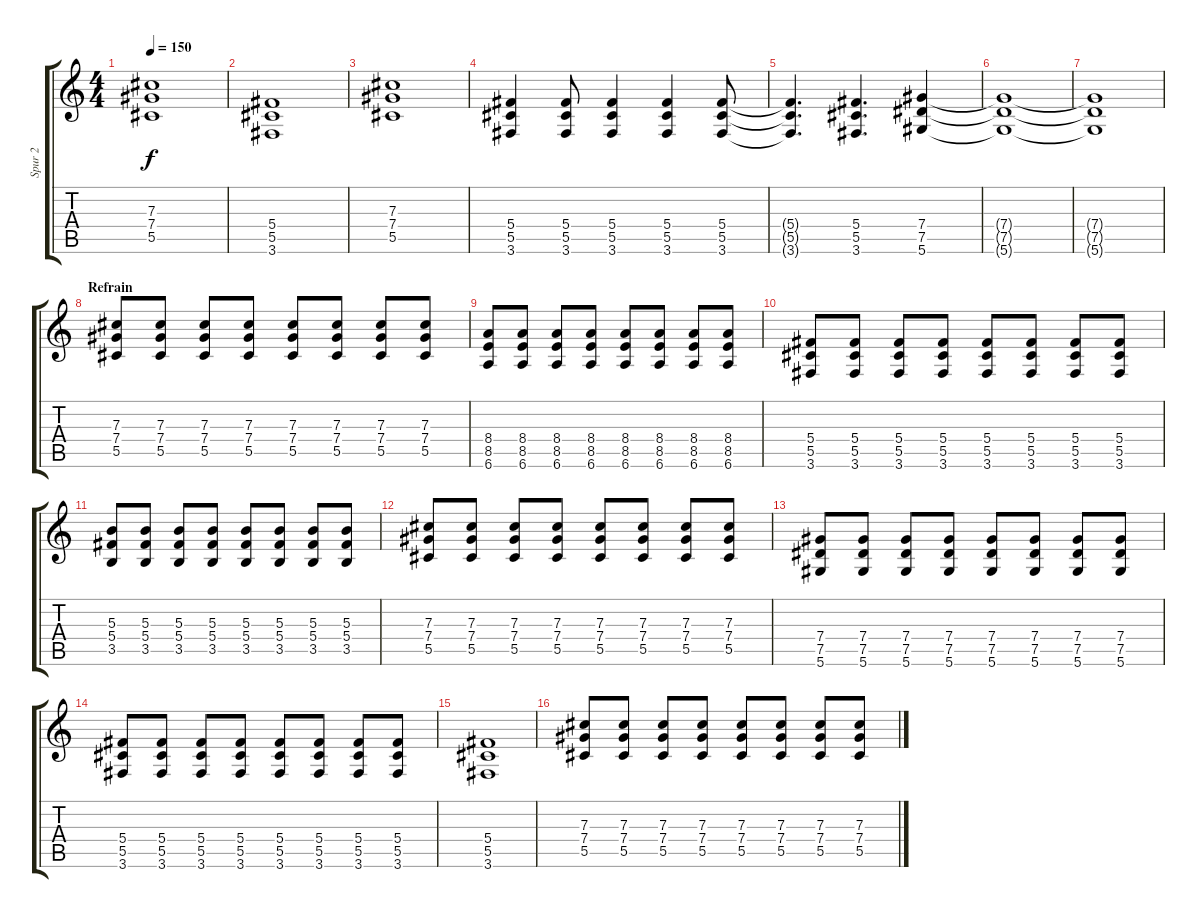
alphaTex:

\track ("Spur 2" "Spur 2") {instrument overdrivenguitar}
\staff {score tabs}
\tuning (Eb4 Bb3 Gb3 Db3 Ab2 Eb2) {hide}
\ts (4 4)
\tempo 150
\clef g2
\ks c
(7.3 7.4 5.5).1{dy f} |
(5.4 5.5 3.6).1 |
(7.3 7.4 5.5).1 |
(5.4 5.5 3.6).4 (5.4 5.5 3.6).8 (5.4 5.5 3.6).4 (5.4 5.5 3.6).4 (5.4 5.5 3.6).8 |
(5.4{t} 5.5{t} 3.6{t}).4{d} (5.4 5.5 3.6).4{d} (7.4 7.5 5.6).4 |
(7.4{t} 7.5{t} 5.6{t}).1 |
(7.4{t} 7.5{t} 5.6{t}).1 |
\section ("" "Refrain")
(7.3 7.4 5.5).8{volume 15} (7.3 7.4 5.5).8 (7.3 7.4 5.5).8 (7.3 7.4 5.5).8 (7.3 7.4 5.5).8 (7.3 7.4 5.5).8 (7.3 7.4 5.5).8 (7.3 7.4 5.5).8 |
(8.4 8.5 6.6).8 (8.4 8.5 6.6).8 (8.4 8.5 6.6).8 (8.4 8.5 6.6).8 (8.4 8.5 6.6).8 (8.4 8.5 6.6).8 (8.4 8.5 6.6).8 (8.4 8.5 6.6).8 |
(5.4 5.5 3.6).8 (5.4 5.5 3.6).8 (5.4 5.5 3.6).8 (5.4 5.5 3.6).8 (5.4 5.5 3.6).8 (5.4 5.5 3.6).8 (5.4 5.5 3.6).8 (5.4 5.5 3.6).8 |
(5.3 5.4 3.5).8 (5.3 5.4 3.5).8 (5.3 5.4 3.5).8 (5.3 5.4 3.5).8 (5.3 5.4 3.5).8 (5.3 5.4 3.5).8 (5.3 5.4 3.5).8 (5.3 5.4 3.5).8 |
(7.3 7.4 5.5).8 (7.3 7.4 5.5).8 (7.3 7.4 5.5).8 (7.3 7.4 5.5).8 (7.3 7.4 5.5).8 (7.3 7.4 5.5).8 (7.3 7.4 5.5).8 (7.3 7.4 5.5).8 |
(7.4 7.5 5.6).8 (7.4 7.5 5.6).8 (7.4 7.5 5.6).8 (7.4 7.5 5.6).8 (7.4 7.5 5.6).8 (7.4 7.5 5.6).8 (7.4 7.5 5.6).8 (7.4 7.5 5.6).8 |
(5.4 5.5 3.6).8 (5.4 5.5 3.6).8 (5.4 5.5 3.6).8 (5.4 5.5 3.6).8 (5.4 5.5 3.6).8 (5.4 5.5 3.6).8 (5.4 5.5 3.6).8 (5.4 5.5 3.6).8 |
(5.4 5.5 3.6).1 |
(7.3 7.4 5.5).8 (7.3 7.4 5.5).8 (7.3 7.4 5.5).8 (7.3 7.4 5.5).8 (7.3 7.4 5.5).8 (7.3 7.4 5.5).8 (7.3 7.4 5.5).8 (7.3 7.4 5.5).8
